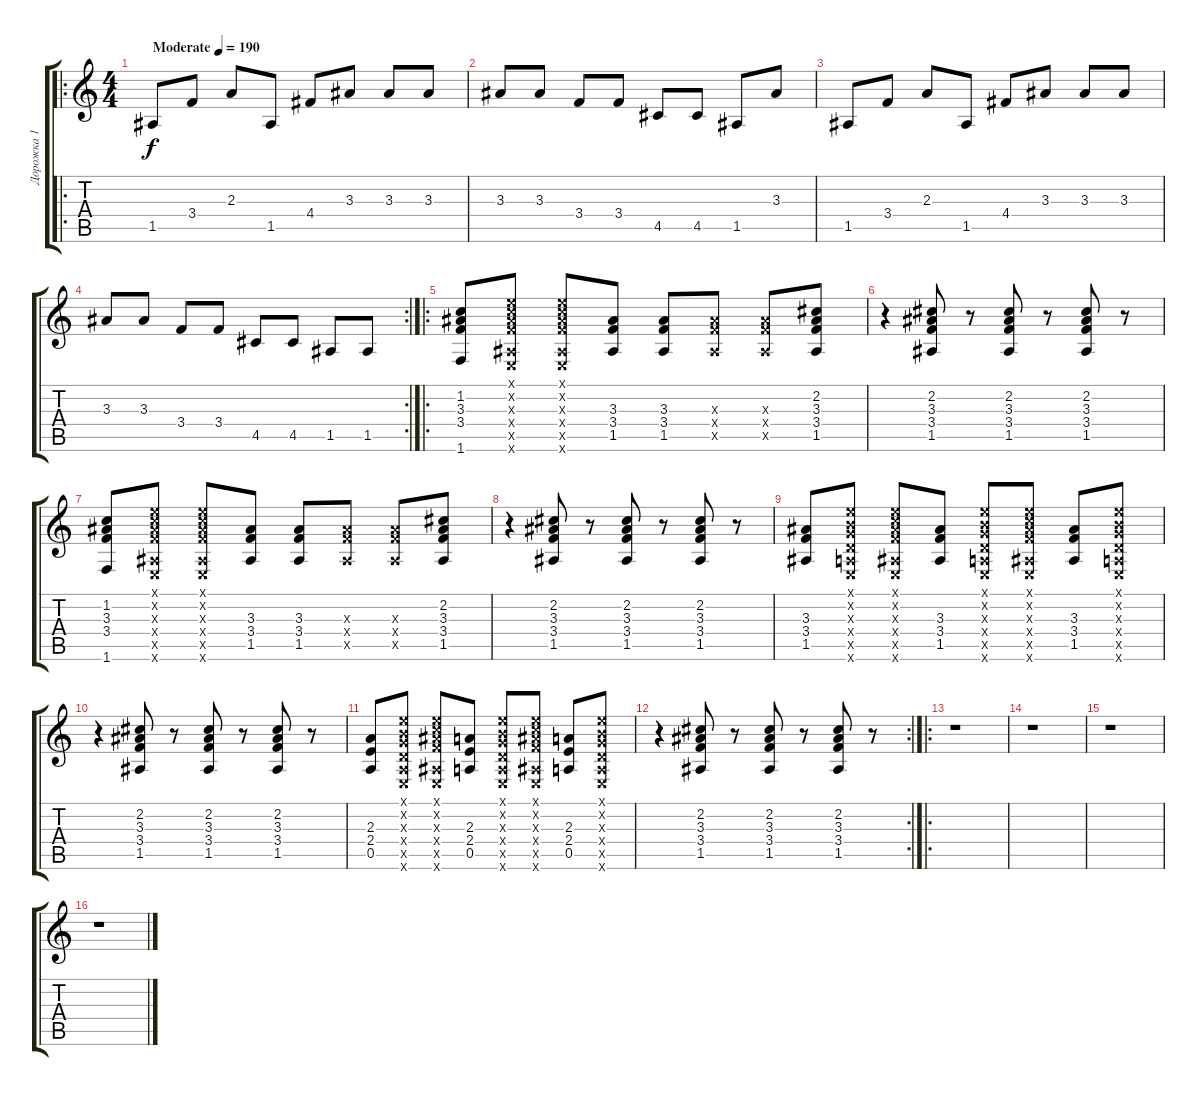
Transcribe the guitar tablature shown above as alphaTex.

\track ("Дорожка 1" "Дорожка 1") {instrument distortionguitar}
\staff {score tabs}
\tuning (E4 B3 G3 D3 A2 E2) {hide}
\ro
\ts (4 4)
\tempo (190 "Moderate")
\clef g2
\ks c
1.5.8{dy f instrument distortionguitar} 3.4.8 2.3.8 1.5.8 4.4.8 3.3.8 3.3.8 3.3.8 |
3.3.8 3.3.8 3.4.8 3.4.8 4.5.8 4.5.8 1.5.8 3.3.8 |
1.5.8 3.4.8 2.3.8 1.5.8 4.4.8 3.3.8 3.3.8 3.3.8 |
\rc 2
3.3.8 3.3.8 3.4.8 3.4.8 4.5.8 4.5.8 1.5.8 1.5.8 |
\ro
(1.2 3.3 3.4 1.6).8 (0.1{x} 1.2{x} 3.3{x} 3.4{x} 1.5{x} 0.6{x}).8 (0.1{x} 1.2{x} 3.3{x} 3.4{x} 1.5{x} 0.6{x}).8 (3.3 3.4 1.5).8 (3.3 3.4 1.5).8 (3.3{x} 3.4{x} 1.5{x}).8 (3.3{x} 3.4{x} 1.5{x}).8 (2.2 3.3 3.4 1.5).8 |
r.4 (2.2 3.3 3.4 1.5).8 r.8 (2.2 3.3 3.4 1.5).8 r.8 (2.2 3.3 3.4 1.5).8 r.8 |
(1.2 3.3 3.4 1.6).8 (0.1{x} 1.2{x} 3.3{x} 3.4{x} 1.5{x} 0.6{x}).8 (0.1{x} 1.2{x} 3.3{x} 3.4{x} 1.5{x} 0.6{x}).8 (3.3 3.4 1.5).8 (3.3 3.4 1.5).8 (3.3{x} 3.4{x} 1.5{x}).8 (3.3{x} 3.4{x} 1.5{x}).8 (2.2 3.3 3.4 1.5).8 |
r.4 (2.2 3.3 3.4 1.5).8 r.8 (2.2 3.3 3.4 1.5).8 r.8 (2.2 3.3 3.4 1.5).8 r.8 |
(3.3 3.4 1.5).8 (0.1{x} 0.2{x} 0.3{x} 0.4{x} 0.5{x} 0.6{x}).8 (0.1{x} 1.2{x} 3.3{x} 3.4{x} 1.5{x} 0.6{x}).8 (3.3 3.4 1.5).8 (0.1{x} 0.2{x} 0.3{x} 0.4{x} 0.5{x} 0.6{x}).8 (0.1{x} 1.2{x} 3.3{x} 3.4{x} 1.5{x} 0.6{x}).8 (3.3 3.4 1.5).8 (0.1{x} 0.2{x} 0.3{x} 0.4{x} 0.5{x} 0.6{x}).8 |
r.4 (2.2 3.3 3.4 1.5).8 r.8 (2.2 3.3 3.4 1.5).8 r.8 (2.2 3.3 3.4 1.5).8 r.8 |
(2.3 2.4 0.5).8 (0.1{x} 0.2{x} 0.3{x} 0.4{x} 0.5{x} 0.6{x}).8 (0.1{x} 1.2{x} 3.3{x} 3.4{x} 1.5{x} 0.6{x}).8 (2.3 2.4 0.5).8 (0.1{x} 0.2{x} 0.3{x} 0.4{x} 0.5{x} 0.6{x}).8 (0.1{x} 1.2{x} 3.3{x} 3.4{x} 1.5{x} 0.6{x}).8 (2.3 2.4 0.5).8 (0.1{x} 0.2{x} 0.3{x} 0.4{x} 0.5{x} 0.6{x}).8 |
\rc 2
r.4 (2.2 3.3 3.4 1.5).8 r.8 (2.2 3.3 3.4 1.5).8 r.8 (2.2 3.3 3.4 1.5).8 r.8 |
\ro
r.1 |
r.1 |
r.1 |
r.1
